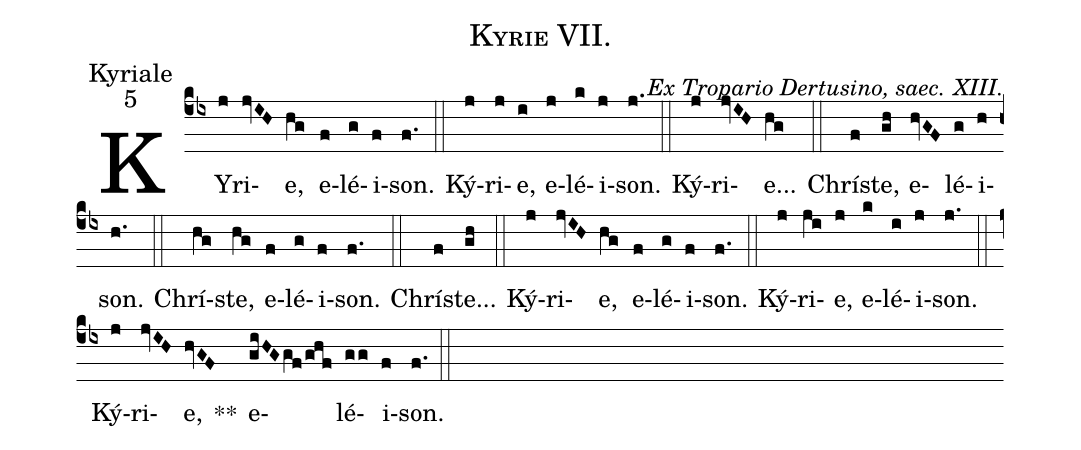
name:Kyrie VII.;
office-part:Kyriale;
mode:5;
commentary:Ex Tropario Dertusino, saec. XIII.;
%%
(cb4) KY(j)ri(jvIH)e,(hg) e(f)lé(g)i(f)son.(f.) (::)
Ký(j)ri(j)e,(i) e(j)lé(k)i(j)son.(j.) (::)
Ký(j)ri(jvIH)e...(hg) (::)
Chrí(f)ste,(gh) e(hvGF)lé(g)i(h)son.(h.) (::)
Chrí(hg)ste,(hg) e(f)lé(g)i(f)son.(f.) (::)
Chrí(f)ste...(gh) (::)
Ký(j)ri(jvIH)e,(hg) e(f)lé(g)i(f)son.(f.) (::)
Ký(j)ri(ji)e,(j) e(k)lé(i)i(j)son.(j.) (::)
Ký(j)ri(jvIH)e,(hvGF) **() e(giHG/gf/ghf)lé(gg)i(f)son.(f.) (::)
